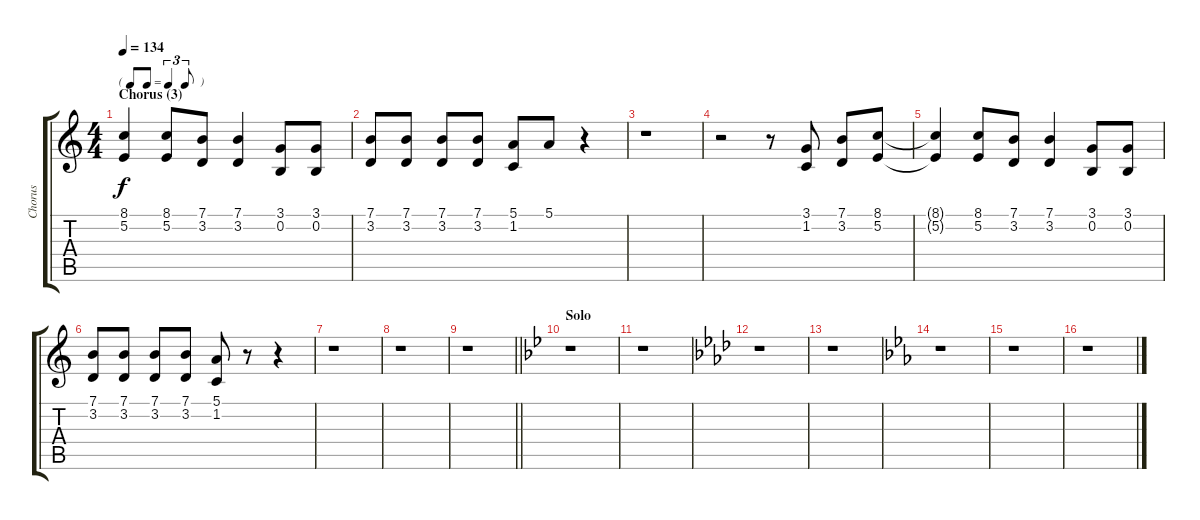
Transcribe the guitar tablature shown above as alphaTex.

\track ("Chorus" "Chorus") {instrument sopranosax}
\staff {score tabs}
\tuning (E4 B3 G3 D3 A2 E2) {hide}
\ts (4 4)
\tf triplet8th
\section ("" "Chorus (3)")
\tempo 134
\clef g2
\ks c
(8.1{t} 5.2{t}).4{dy f} (8.1 5.2).8 (7.1 3.2).8 (7.1 3.2).4 (3.1 0.2).8 (3.1 0.2).8 |
(7.1 3.2).8 (7.1 3.2).8 (7.1 3.2).8 (7.1 3.2).8 (5.1 1.2).8 5.1.8 r.4 |
r.1 |
r.2 r.8 (3.1 1.2).8 (7.1 3.2).8 (8.1 5.2).8 |
(8.1{t} 5.2{t}).4 (8.1 5.2).8 (7.1 3.2).8 (7.1 3.2).4 (3.1 0.2).8 (3.1 0.2).8 |
(7.1 3.2).8 (7.1 3.2).8 (7.1 3.2).8 (7.1 3.2).8 (5.1 1.2).8 r.8 r.4 |
r.1 |
r.1 |
\barLineRight lightlight
r.1 |
\section ("" "Solo")
\ks gminor
r.1 |
r.1 |
\ks fminor
r.1 |
r.1 |
\ks eb
r.1 |
r.1 |
r.1
